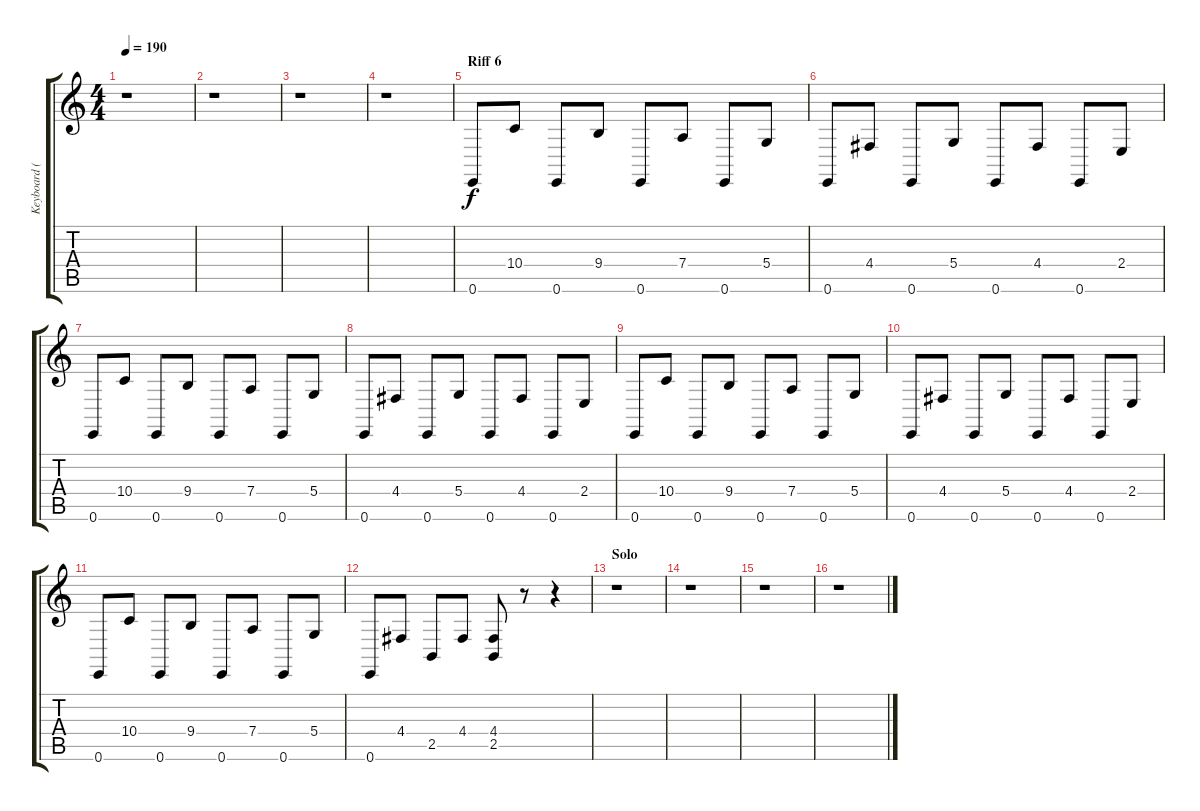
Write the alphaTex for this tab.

\track ("Keyboard (Piano)" "Keyboard (") {instrument electricgrandpiano}
\staff {score tabs}
\tuning (E4 B3 G3 D3 A2 E2) {hide}
\ts (4 4)
\tempo 190
\clef g2
\ks c
r.1{dy f} |
r.1 |
r.1 |
r.1 |
\section ("" "Riff 6")
0.6.8 10.4.8 0.6.8 9.4.8 0.6.8 7.4.8 0.6.8 5.4.8 |
0.6.8 4.4.8 0.6.8 5.4.8 0.6.8 4.4.8 0.6.8 2.4.8 |
0.6.8 10.4.8 0.6.8 9.4.8 0.6.8 7.4.8 0.6.8 5.4.8 |
0.6.8 4.4.8 0.6.8 5.4.8 0.6.8 4.4.8 0.6.8 2.4.8 |
0.6.8 10.4.8 0.6.8 9.4.8 0.6.8 7.4.8 0.6.8 5.4.8 |
0.6.8 4.4.8 0.6.8 5.4.8 0.6.8 4.4.8 0.6.8 2.4.8 |
0.6.8 10.4.8 0.6.8 9.4.8 0.6.8 7.4.8 0.6.8 5.4.8 |
0.6.8 4.4.8 2.5.8 4.4.8 (4.4 2.5).8 r.8 r.4 |
\section ("" "Solo")
r.1 |
r.1 |
r.1 |
r.1
